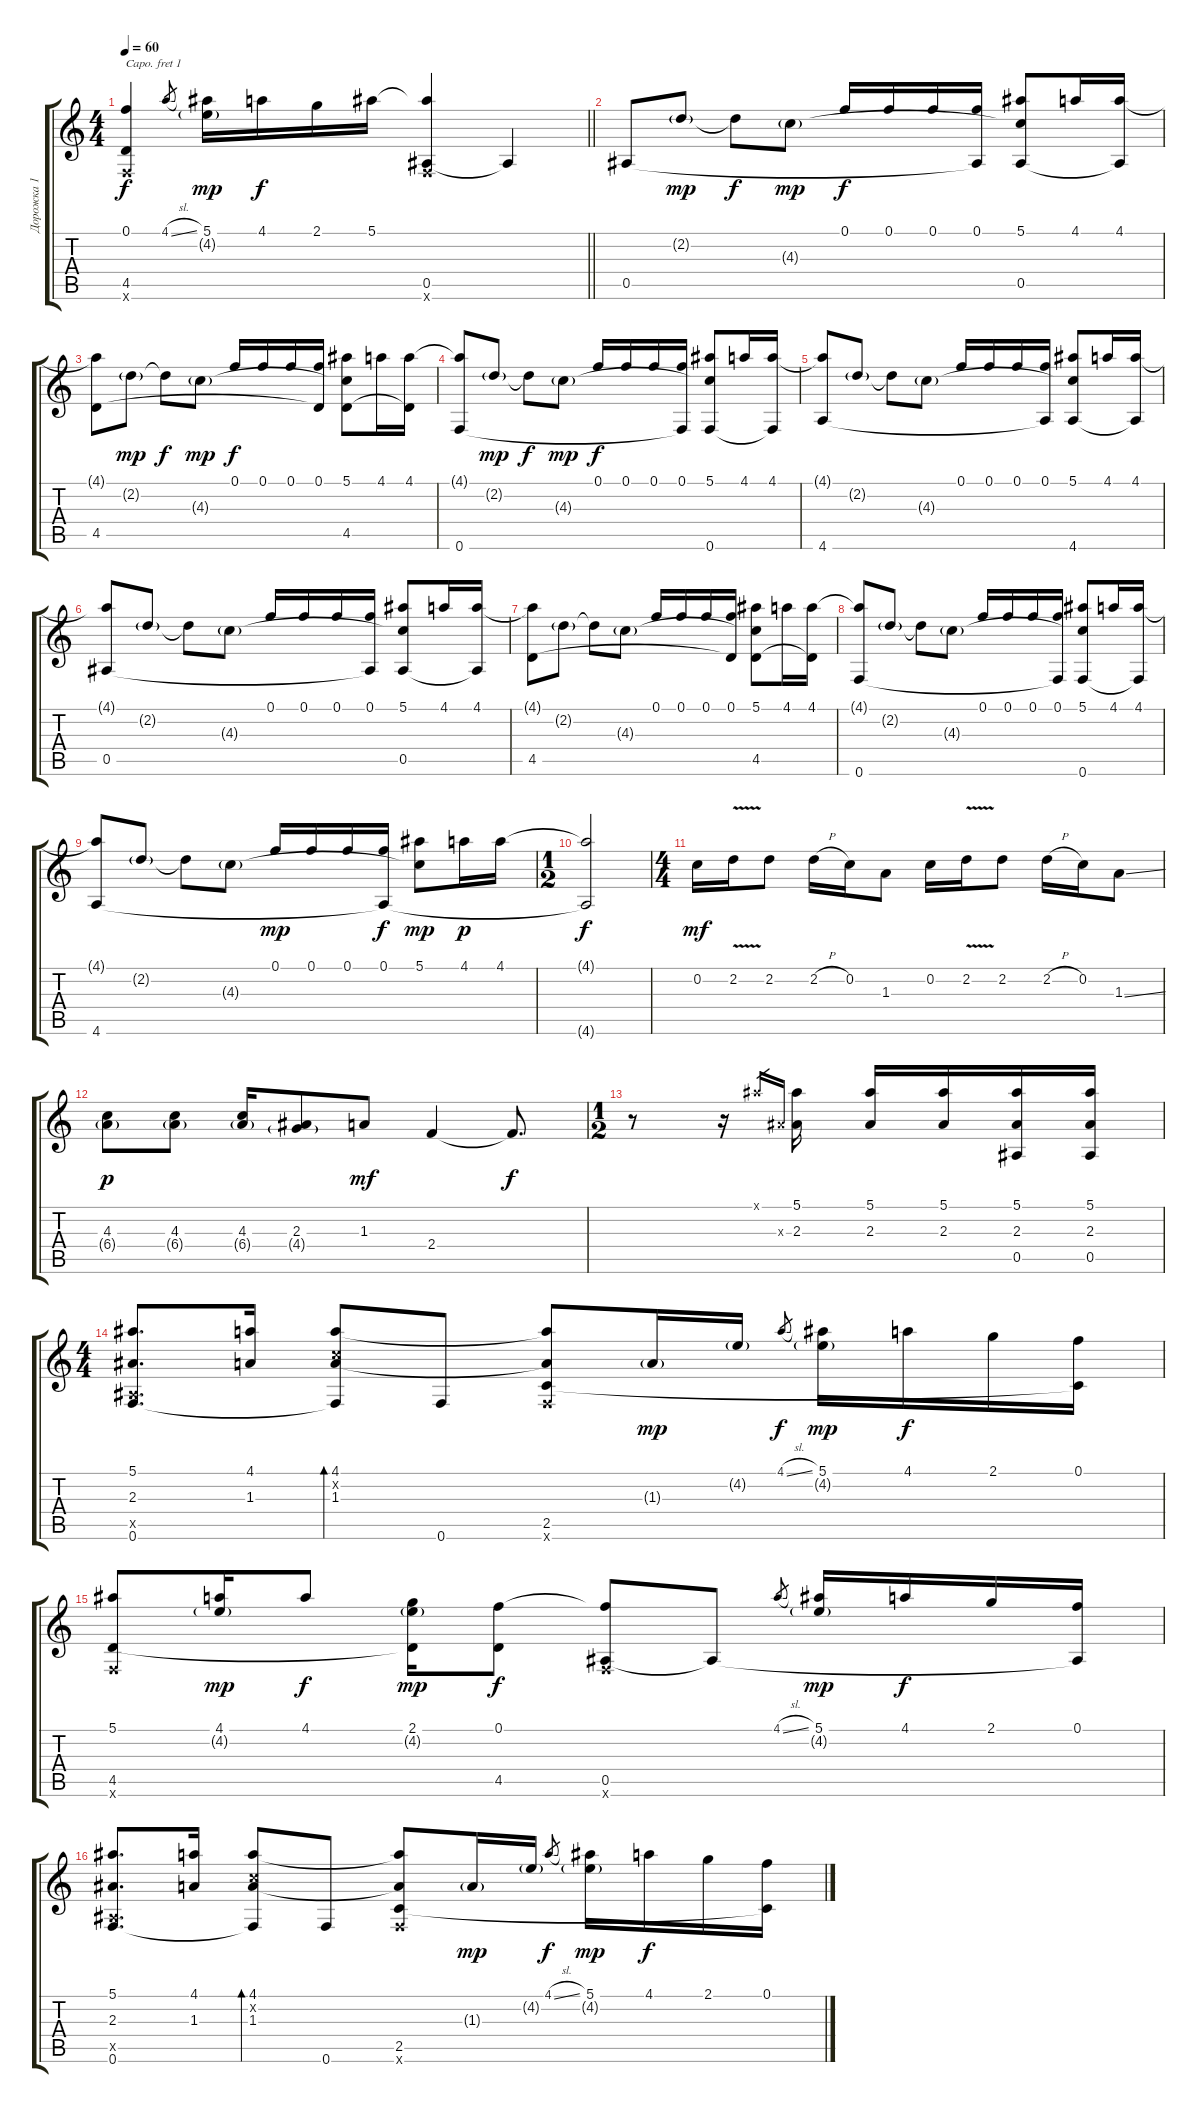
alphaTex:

\track ("Дорожка 1" "Дорожка 1") {instrument acousticguitarsteel}
\staff {score tabs}
\capo 1
\tuning (E4 B3 G3 D3 A2 E2) {hide}
\ts (4 4)
\tempo 60
\clef g2
\barLineRight lightlight
\ks c
(0.1{t} 4.5 0.6{x}).4{dy f} 4.1{sl}.8{gr} (5.1 4.2{g}).16{dy mp} 4.1.16{dy f} 2.1.16 5.1.16 (5.1{t} 0.5 0.6{x}).4 0.5{t}.4 |
\section ("" "")
0.5.8 2.2{g}.8{dy mp} 2.2{t}.8{dy f} 4.3{g}.8{dy mp} 0.1.16{dy f} 0.1.16 0.1.16 (0.1 0.5{t}).16 (5.1 4.3{t} 0.5).8 4.1.16 (4.1 0.5{t}).16 |
(4.1{t} 4.5).8 2.2{g}.8{dy mp} 2.2{t}.8{dy f} 4.3{g}.8{dy mp} 0.1.16{dy f} 0.1.16 0.1.16 (0.1 4.5{t}).16 (5.1 4.3{t} 4.5).8 4.1.16 (4.1 4.5{t}).16 |
(4.1{t} 0.6).8 2.2{g}.8{dy mp} 2.2{t}.8{dy f} 4.3{g}.8{dy mp} 0.1.16{dy f} 0.1.16 0.1.16 (0.1 0.6{t}).16 (5.1 4.3{t} 0.6).8 4.1.16 (4.1 0.6{t}).16 |
(4.1{t} 4.6).8 2.2{g}.8 2.2{t}.8 4.3{g}.8 0.1.16 0.1.16 0.1.16 (0.1 4.6{t}).16 (5.1 4.3{t} 4.6).8 4.1.16 (4.1 4.6{t}).16 |
(4.1{t} 0.5).8 2.2{g}.8 2.2{t}.8 4.3{g}.8 0.1.16 0.1.16 0.1.16 (0.1 0.5{t}).16 (5.1 4.3{t} 0.5).8 4.1.16 (4.1 0.5{t}).16 |
(4.1{t} 4.5).8 2.2{g}.8 2.2{t}.8 4.3{g}.8 0.1.16 0.1.16 0.1.16 (0.1 4.5{t}).16 (5.1 4.3{t} 4.5).8 4.1.16 (4.1 4.5{t}).16 |
(4.1{t} 0.6).8 2.2{g}.8 2.2{t}.8 4.3{g}.8 0.1.16 0.1.16 0.1.16 (0.1 0.6{t}).16 (5.1 4.3{t} 0.6).8 4.1.16 (4.1 0.6{t}).16 |
(4.1{t} 4.6).8 2.2{g}.8 2.2{t}.8 4.3{g}.8 0.1.16{dy mp} 0.1.16 0.1.16 (0.1 4.6{t}).16{dy f} (5.1 4.3{t}).8{dy mp} 4.1.16{dy p} 4.1.16 |
\ts (1 2)
(4.1{t} 4.6{t}).2{dy f} |
\ts (4 4)
0.2.16{dy mf} 2.2{v}.16 2.2.8 2.2{h}.16 0.2.16 1.3.8 0.2.16 2.2{v}.16 2.2.8 2.2{h}.16 0.2.16 1.3{ss}.8 |
(4.3 6.4{g}).8{dy p} (4.3 6.4{g}).8 (4.3 6.4{g}).16 (2.3 4.4{g}).8 1.3.8{dy mf} 2.4.4 2.4{t}.8{d dy f} |
\ts (1 2)
r.8 r.16 5.1{x}.16{gr} 2.3{x}.16{gr} (5.1 2.3).16 (5.1 2.3).16 (5.1 2.3).16 (5.1 2.3 0.5).16 (5.1 2.3 0.5).16 |
\ts (4 4)
(5.1 2.3 0.5{x} 0.6).8{d} (4.1 1.3).16 (4.1 0.2{x} 1.3 0.6{t}).8{bd 60} 0.6.8 (4.1{t} 1.3{t} 2.5 0.6{x}).8 1.3{g}.16{dy mp} 4.2{g}.16 4.1{sl}.8{gr dy f} (5.1 4.2{g}).16{dy mp} 4.1.16{dy f} 2.1.16 (0.1 2.5{t}).16 |
(5.1 4.5 0.6{x}).8 (4.1 4.2{g}).16{dy mp} 4.1.8{dy f} (2.1 4.2{g} 4.5{t}).16{dy mp} (0.1 4.5).8{dy f} (0.1{t} 0.5 0.6{x}).8 0.5{t}.8 4.1{sl}.8{gr} (5.1 4.2{g}).16{dy mp} 4.1.16{dy f} 2.1.16 (0.1 0.5{t}).16 |
(5.1 2.3 0.5{x} 0.6).8{d} (4.1 1.3).16 (4.1 0.2{x} 1.3 0.6{t}).8{bd 60} 0.6.8 (4.1{t} 1.3{t} 2.5 0.6{x}).8 1.3{g}.16{dy mp} 4.2{g}.16 4.1{sl}.8{gr dy f} (5.1 4.2{g}).16{dy mp} 4.1.16{dy f} 2.1.16 (0.1 2.5{t}).16
